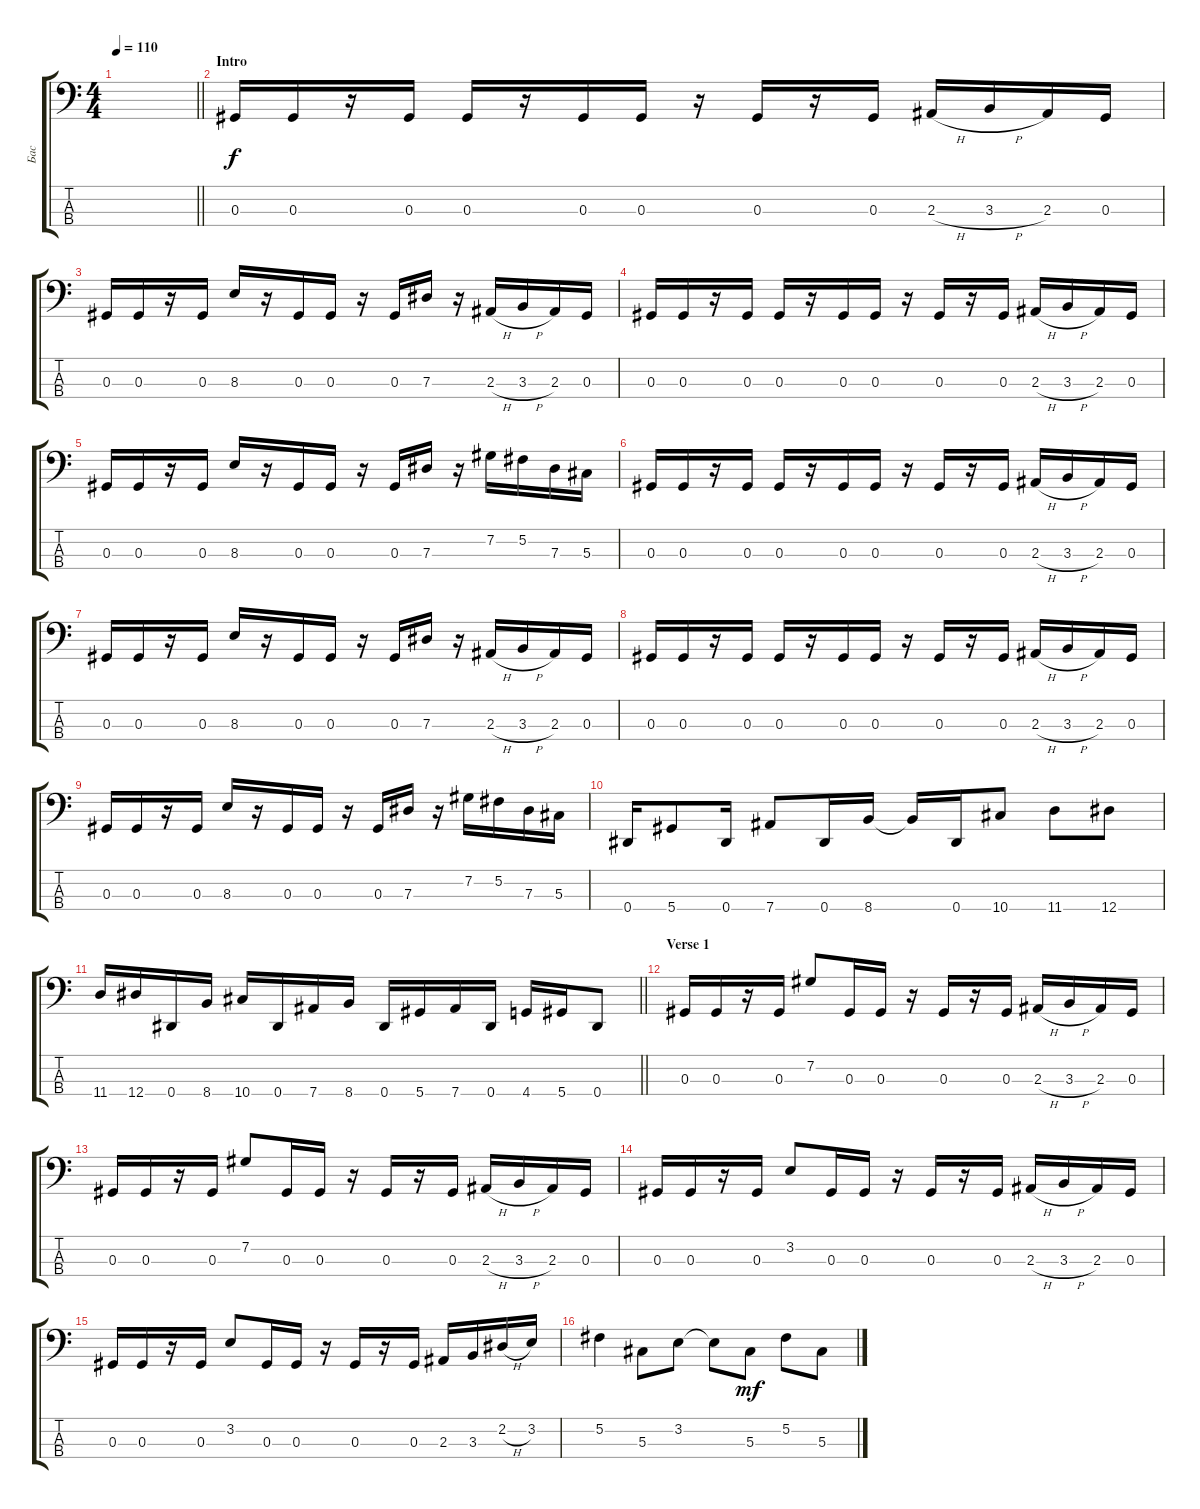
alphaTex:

\track ("Бас" "Бас") {instrument electricbassfinger}
\staff {score tabs}
\tuning (Gb2 Db2 Ab1 Eb1) {hide}
\ts (4 4)
\tempo 110
\clef f4
\barLineRight lightlight
\ks c
|
\section ("" "Intro")
0.3.16 0.3.16 r.16 0.3.16 0.3.16 r.16 0.3.16 0.3.16 r.16 0.3.16 r.16 0.3.16 2.3{h}.16 3.3{h}.16 2.3.16 0.3.16 |
0.3.16 0.3.16 r.16 0.3.16 8.3.16 r.16 0.3.16 0.3.16 r.16 0.3.16 7.3.16 r.16 2.3{h}.16 3.3{h}.16 2.3.16 0.3.16 |
0.3.16 0.3.16 r.16 0.3.16 0.3.16 r.16 0.3.16 0.3.16 r.16 0.3.16 r.16 0.3.16 2.3{h}.16 3.3{h}.16 2.3.16 0.3.16 |
0.3.16 0.3.16 r.16 0.3.16 8.3.16 r.16 0.3.16 0.3.16 r.16 0.3.16 7.3.16 r.16 7.2.16 5.2.16 7.3.16 5.3.16 |
0.3.16 0.3.16 r.16 0.3.16 0.3.16 r.16 0.3.16 0.3.16 r.16 0.3.16 r.16 0.3.16 2.3{h}.16 3.3{h}.16 2.3.16 0.3.16 |
0.3.16 0.3.16 r.16 0.3.16 8.3.16 r.16 0.3.16 0.3.16 r.16 0.3.16 7.3.16 r.16 2.3{h}.16 3.3{h}.16 2.3.16 0.3.16 |
0.3.16 0.3.16 r.16 0.3.16 0.3.16 r.16 0.3.16 0.3.16 r.16 0.3.16 r.16 0.3.16 2.3{h}.16 3.3{h}.16 2.3.16 0.3.16 |
0.3.16 0.3.16 r.16 0.3.16 8.3.16 r.16 0.3.16 0.3.16 r.16 0.3.16 7.3.16 r.16 7.2.16 5.2.16 7.3.16 5.3.16 |
\ks aminor
0.4.16 5.4.8 0.4.16 7.4.8 0.4.16 8.4.16 8.4{t}.16 0.4.16 10.4.8 11.4.8 12.4.8 |
\barLineRight lightlight
11.4.16 12.4.16 0.4.16 8.4.16 10.4.16 0.4.16 7.4.16 8.4.16 0.4.16 5.4.16 7.4.16 0.4.16 4.4.16 5.4.16 0.4.8 |
\section ("" "Verse 1")
\ks c
0.3.16 0.3.16 r.16 0.3.16 7.2.8 0.3.16 0.3.16 r.16 0.3.16 r.16 0.3.16 2.3{h}.16 3.3{h}.16 2.3.16 0.3.16 |
0.3.16 0.3.16 r.16 0.3.16 7.2.8 0.3.16 0.3.16 r.16 0.3.16 r.16 0.3.16 2.3{h}.16 3.3{h}.16 2.3.16 0.3.16 |
0.3.16 0.3.16 r.16 0.3.16 3.2.8 0.3.16 0.3.16 r.16 0.3.16 r.16 0.3.16 2.3{h}.16 3.3{h}.16 2.3.16 0.3.16 |
0.3.16 0.3.16 r.16 0.3.16 3.2.8 0.3.16 0.3.16 r.16 0.3.16 r.16 0.3.16 2.3.16 3.3.16 2.2{h}.16 3.2.16 |
5.2.4 5.3.8 3.2.8 3.2{t}.8{dy f} 5.3.8{dy mf} 5.2.8 5.3.8
